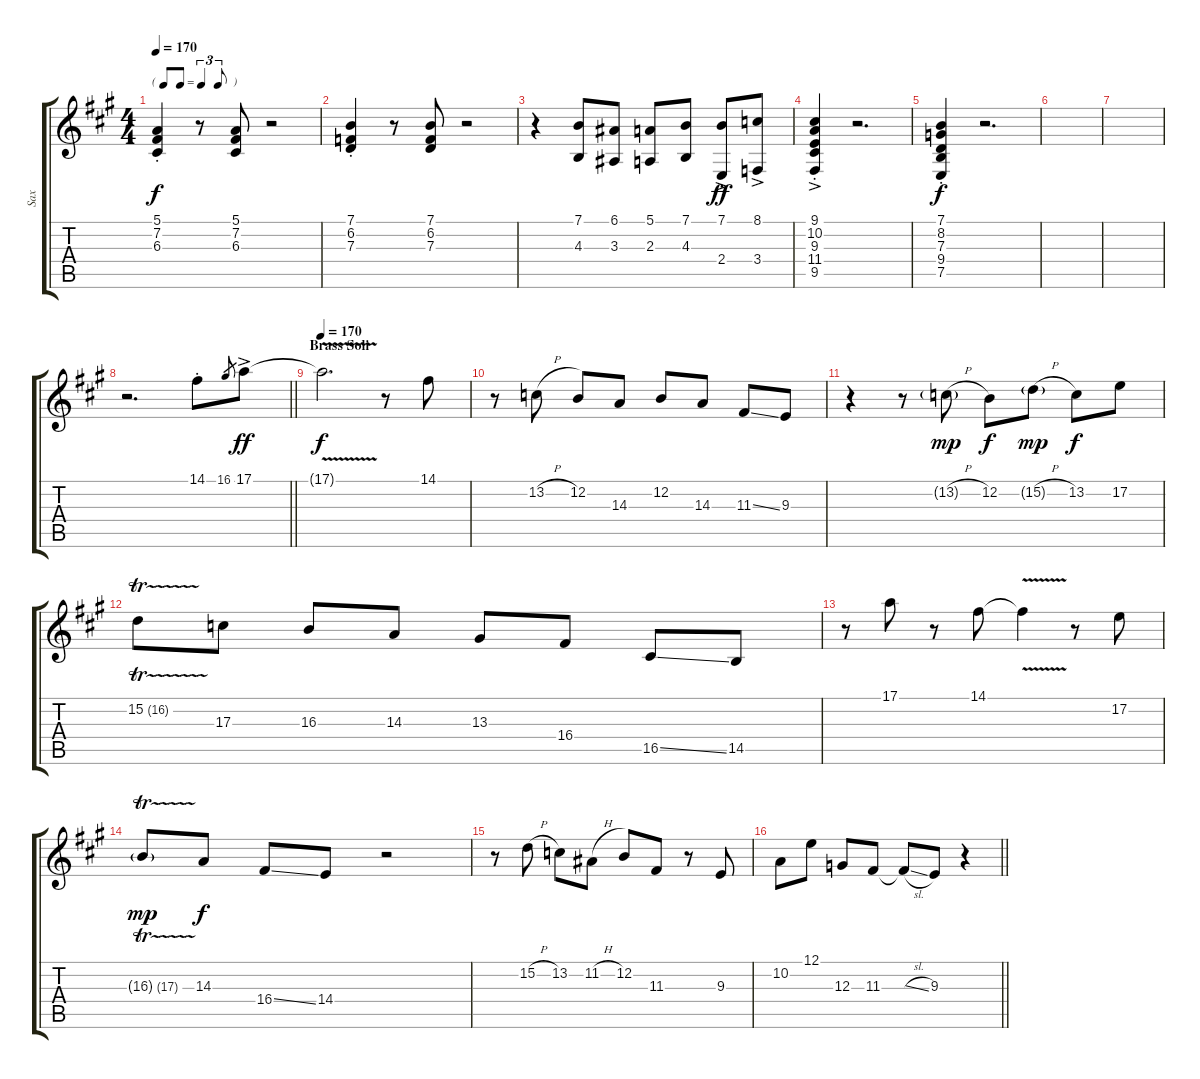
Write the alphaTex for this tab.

\track ("Sax" "Sax") {instrument altosax}
\staff {score tabs}
\tuning (E4 B3 G3 D3 A2 E2) {hide}
\ts (4 4)
\tf triplet8th
\tempo 170
\clef g2
\ks a
(5.1{st} 7.2{st} 6.3{st}).4{dy f} r.8 (5.1 7.2 6.3).8 r.2 |
(7.1{st} 6.2{st} 7.3{st}).4 r.8 (7.1 6.2 7.3).8 r.2 |
r.4 (7.1 4.3).8 (6.1 3.3).8 (5.1 2.3).8 (7.1 4.3).8 (7.1 2.4{ac}).8{dy ff} (8.1 3.4{ac}).8 |
(9.1{st} 10.2{st} 9.3{st} 11.4{st} 9.5{ac st}).4 r.2{d} |
(7.1{st} 8.2{st} 7.3{st} 9.4{st} 7.5{st}).4{dy f} r.2{d} |
|
|
\barLineRight lightlight
r.2{d} 14.1{st}.8 16.1.8{gr} 17.1{ac}.8{dy ff} |
\section ("" "Brass Soli")
\tempo 170
17.1{v t}.2{d dy f} r.8 14.1.8 |
r.8 13.2{h}.8 12.2.8 14.3.8 12.2.8 14.3.8 11.3{ss}.8 9.3.8 |
r.4 r.8 13.2{h g}.8{dy mp} 12.2.8{dy f} 15.2{h g}.8{dy mp} 13.2.8{dy f} 17.2.8 |
15.2{tr (16 16)}.8 17.3.8 16.3.8 14.3.8 13.3.8 16.4.8 16.5{ss}.8 14.5.8 |
r.8 17.1.8 r.8 14.1.8 14.1{v t}.4 r.8 17.2.8 |
16.3{tr (17 16) g}.8{dy mp} 14.3.8{dy f} 16.4{ss}.8 14.4.8 r.2 |
r.8 15.2{h}.8 13.2.8 11.2{h}.8 12.2.8 11.3.8 r.8 9.3.8 |
\barLineRight lightlight
10.2.8 12.1.8 12.3.8 11.3.8 11.3{sl t}.8 9.3.8 r.4
